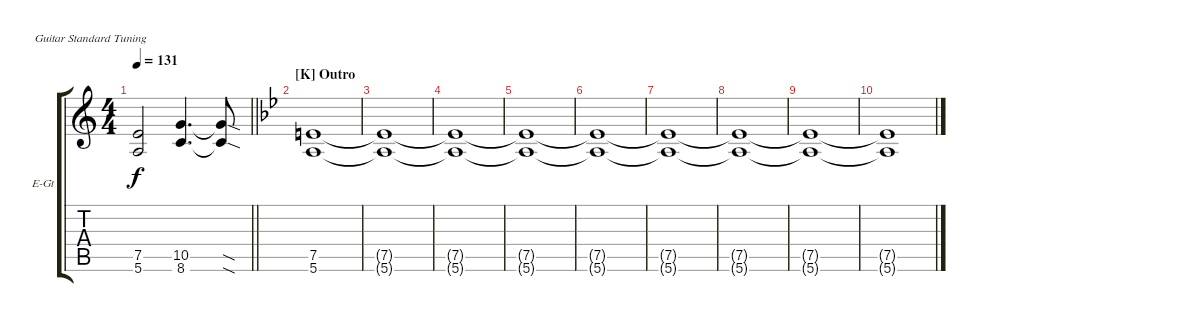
\bracketExtendMode groupsimilarinstruments
\firstSystemTrackNameOrientation horizontal
\otherSystemsTrackNameOrientation horizontal
\track ("Distortion Guitar 1" "E-Gt") {instrument distortionguitar}
\staff {score tabs}
\tuning (E4 B3 G3 D3 A2 E2)
\ts (4 4)
\tempo 131
\clef g2
\scale
0.259414
\barLineRight lightlight
\ks aminor
(7.5 5.6).2{dy f} (10.5 8.6).4{d} (10.5{sod t} 8.6{sod t}).8 |
\section ("K" "Outro")
\scale
0.481172
\ks gminor
(7.5 5.6).1 |
\scale
0.333333 (7.5{t} 5.6{t}).1 |
\scale
0.333333 (7.5{t} 5.6{t}).1 |
\scale
0.333333 (7.5{t} 5.6{t}).1 |
\scale
0.333333 (7.5{t} 5.6{t}).1 |
\scale
0.333333 (7.5{t} 5.6{t}).1 |
\scale
0.333333 (7.5{t} 5.6{t}).1 |
(7.5{t} 5.6{t}).1 |
(7.5{t} 5.6{t}).1
